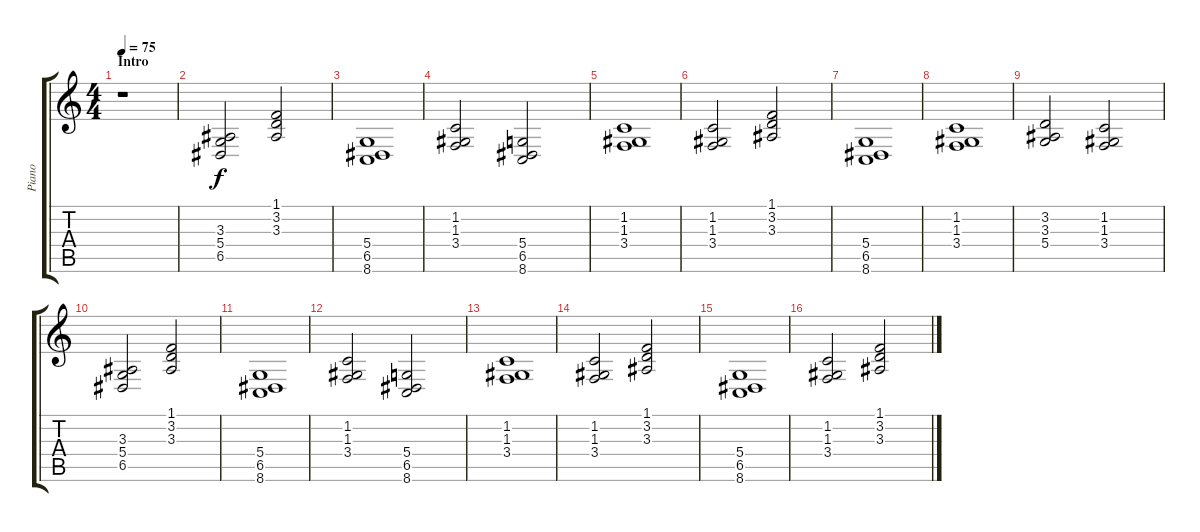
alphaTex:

\track ("Piano" "Piano") {instrument acousticgrandpiano}
\staff {score tabs}
\tuning (E4 B3 G3 D3 A2 E2) {hide}
\ts (4 4)
\section ("" "Intro")
\tempo 75
\clef g2
\ks c
r.1{dy f instrument acousticgrandpiano} |
(3.3 5.4 6.5).2 (1.1 3.2 3.3).2 |
(5.4 6.5 8.6).1 |
(1.2 1.3 3.4).2 (5.4 6.5 8.6).2 |
(1.2 1.3 3.4).1 |
(1.2 1.3 3.4).2 (1.1 3.2 3.3).2 |
(5.4 6.5 8.6).1 |
(1.2 1.3 3.4).1 |
(3.2 3.3 5.4).2 (1.2 1.3 3.4).2 |
(3.3 5.4 6.5).2 (1.1 3.2 3.3).2 |
(5.4 6.5 8.6).1 |
(1.2 1.3 3.4).2 (5.4 6.5 8.6).2 |
(1.2 1.3 3.4).1 |
(1.2 1.3 3.4).2 (1.1 3.2 3.3).2 |
(5.4 6.5 8.6).1 |
(1.2 1.3 3.4).2 (1.1 3.2 3.3).2
